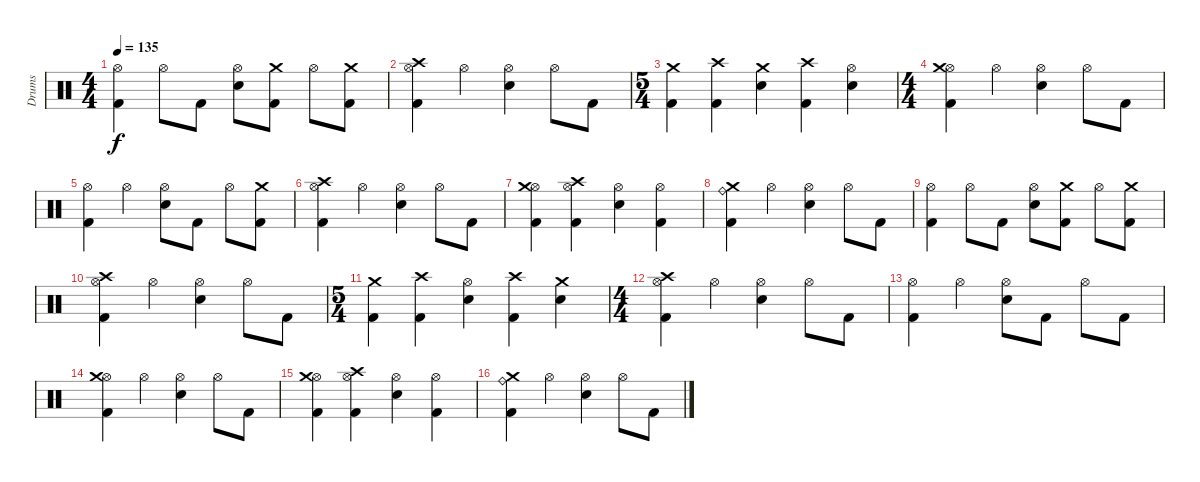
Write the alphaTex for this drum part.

\track ("Drums" "Drums") {instrument percussion}
\staff {score}
\articulation defaults
\ts (4 4)
\tempo 135
\clef neutral
\ks c
("Kick (hit) 2" "Hi-Hat (open)").4{dy f} "Hi-Hat (open)".8 "Kick (hit) 2".8 ("Electric Snare (hit)" "Hi-Hat (open)").8 ("Kick (hit) 2" "Crash medium (hit)").8 "Hi-Hat (open)".8 ("Kick (hit) 2" "Crash medium (hit)").8 |
("Kick (hit) 2" "Hi-Hat (open)" "Crash high (hit)").4 "Hi-Hat (open)".4 ("Electric Snare (hit)" "Hi-Hat (open)").4 "Hi-Hat (open)".8 "Kick (hit) 2".8 |
\ts (5 4)
("Kick (hit) 2" "Crash medium (hit)").4 ("Kick (hit) 2" "Crash high (hit)").4 ("Electric Snare (hit)" "Crash medium (hit)").4 ("Kick (hit) 2" "Crash high (hit)").4 ("Electric Snare (hit)" "Hi-Hat (open)").4 |
\ts (4 4)
("Kick (hit) 2" "Hi-Hat (open)" "Crash medium (hit)").4 "Hi-Hat (open)".4 ("Electric Snare (hit)" "Hi-Hat (open)").4 "Hi-Hat (open)".8 "Kick (hit) 2".8 |
("Kick (hit) 2" "Hi-Hat (open)").4 "Hi-Hat (open)".4 ("Electric Snare (hit)" "Hi-Hat (open)").8 "Kick (hit) 2".8 "Hi-Hat (open)".8 ("Kick (hit) 2" "Crash medium (hit)").8 |
("Kick (hit) 2" "Hi-Hat (open)" "Crash high (hit)").4 "Hi-Hat (open)".4 ("Electric Snare (hit)" "Hi-Hat (open)").4 "Hi-Hat (open)".8 "Kick (hit) 2".8 |
("Kick (hit) 2" "Hi-Hat (open)" "Crash medium (hit)").4 ("Kick (hit) 2" "Hi-Hat (open)" "Crash high (hit)").4 ("Electric Snare (hit)" "Hi-Hat (open)").4 ("Kick (hit) 2" "Hi-Hat (open)").4 |
("Kick (hit) 2" "Ride (bell)" "Crash medium (hit)").4 "Hi-Hat (open)".4 ("Electric Snare (hit)" "Hi-Hat (open)").4 "Hi-Hat (open)".8 "Kick (hit) 2".8 |
("Kick (hit) 2" "Hi-Hat (open)").4 "Hi-Hat (open)".8 "Kick (hit) 2".8 ("Electric Snare (hit)" "Hi-Hat (open)").8 ("Kick (hit) 2" "Crash medium (hit)").8 "Hi-Hat (open)".8 ("Kick (hit) 2" "Crash medium (hit)").8 |
("Kick (hit) 2" "Hi-Hat (open)" "Crash high (hit)").4 "Hi-Hat (open)".4 ("Electric Snare (hit)" "Hi-Hat (open)").4 "Hi-Hat (open)".8 "Kick (hit) 2".8 |
\ts (5 4)
("Kick (hit) 2" "Crash medium (hit)").4 ("Kick (hit) 2" "Crash high (hit)").4 ("Electric Snare (hit)" "Hi-Hat (open)").4 ("Kick (hit) 2" "Crash high (hit)").4 ("Electric Snare (hit)" "Crash medium (hit)").4 |
\ts (4 4)
("Kick (hit) 2" "Hi-Hat (open)" "Crash high (hit)").4 "Hi-Hat (open)".4 ("Electric Snare (hit)" "Hi-Hat (open)").4 "Hi-Hat (open)".8 "Kick (hit) 2".8 |
("Kick (hit) 2" "Hi-Hat (open)").4 "Hi-Hat (open)".4 ("Electric Snare (hit)" "Hi-Hat (open)").8 "Kick (hit) 2".8 "Hi-Hat (open)".8 "Kick (hit) 2".8 |
("Kick (hit) 2" "Hi-Hat (open)" "Crash medium (hit)").4 "Hi-Hat (open)".4 ("Electric Snare (hit)" "Hi-Hat (open)").4 "Hi-Hat (open)".8 "Kick (hit) 2".8 |
("Kick (hit) 2" "Hi-Hat (open)" "Crash medium (hit)").4 ("Kick (hit) 2" "Hi-Hat (open)" "Crash high (hit)").4 ("Electric Snare (hit)" "Hi-Hat (open)").4 ("Kick (hit) 2" "Hi-Hat (open)").4 |
("Kick (hit) 2" "Ride (bell)" "Crash medium (hit)").4 "Hi-Hat (open)".4 ("Electric Snare (hit)" "Hi-Hat (open)").4 "Hi-Hat (open)".8 "Kick (hit) 2".8
